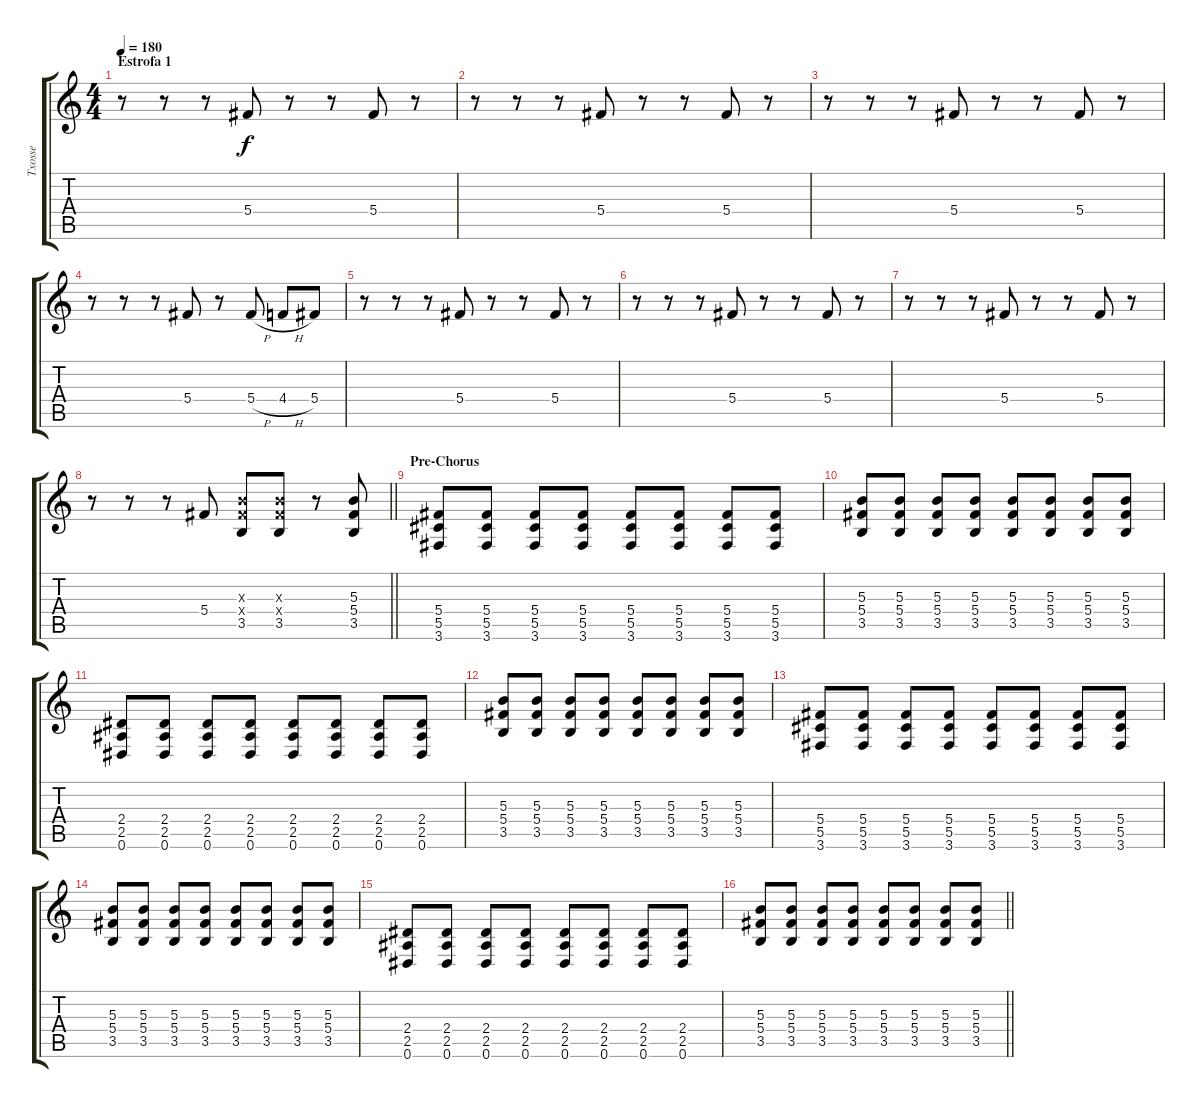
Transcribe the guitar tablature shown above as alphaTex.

\track ("Txosse" "Txosse") {instrument overdrivenguitar}
\staff {score tabs}
\tuning (Eb4 Bb3 Gb3 Db3 Ab2 Eb2) {hide}
\ts (4 4)
\section ("" "Estrofa 1")
\tempo 180
\clef g2
\ks c
r.8{dy f} r.8 r.8 5.4.8 r.8 r.8 5.4.8 r.8 |
r.8 r.8 r.8 5.4.8 r.8 r.8 5.4.8 r.8 |
r.8 r.8 r.8 5.4.8 r.8 r.8 5.4.8 r.8 |
r.8 r.8 r.8 5.4.8 r.8 5.4{h}.8 4.4{h}.8 5.4.8 |
r.8 r.8 r.8 5.4.8 r.8 r.8 5.4.8 r.8 |
r.8 r.8 r.8 5.4.8 r.8 r.8 5.4.8 r.8 |
r.8 r.8 r.8 5.4.8 r.8 r.8 5.4.8 r.8 |
\barLineRight lightlight
r.8 r.8 r.8 5.4.8 (5.3{x} 5.4{x} 3.5).8 (5.3{x} 5.4{x} 3.5).8 r.8 (5.3 5.4 3.5).8 |
\section ("" "Pre-Chorus")
(5.4 5.5 3.6).8 (5.4 5.5 3.6).8 (5.4 5.5 3.6).8 (5.4 5.5 3.6).8 (5.4 5.5 3.6).8 (5.4 5.5 3.6).8 (5.4 5.5 3.6).8 (5.4 5.5 3.6).8 |
(5.3 5.4 3.5).8 (5.3 5.4 3.5).8 (5.3 5.4 3.5).8 (5.3 5.4 3.5).8 (5.3 5.4 3.5).8 (5.3 5.4 3.5).8 (5.3 5.4 3.5).8 (5.3 5.4 3.5).8 |
(2.4 2.5 0.6).8 (2.4 2.5 0.6).8 (2.4 2.5 0.6).8 (2.4 2.5 0.6).8 (2.4 2.5 0.6).8 (2.4 2.5 0.6).8 (2.4 2.5 0.6).8 (2.4 2.5 0.6).8 |
(5.3 5.4 3.5).8 (5.3 5.4 3.5).8 (5.3 5.4 3.5).8 (5.3 5.4 3.5).8 (5.3 5.4 3.5).8 (5.3 5.4 3.5).8 (5.3 5.4 3.5).8 (5.3 5.4 3.5).8 |
(5.4 5.5 3.6).8 (5.4 5.5 3.6).8 (5.4 5.5 3.6).8 (5.4 5.5 3.6).8 (5.4 5.5 3.6).8 (5.4 5.5 3.6).8 (5.4 5.5 3.6).8 (5.4 5.5 3.6).8 |
(5.3 5.4 3.5).8 (5.3 5.4 3.5).8 (5.3 5.4 3.5).8 (5.3 5.4 3.5).8 (5.3 5.4 3.5).8 (5.3 5.4 3.5).8 (5.3 5.4 3.5).8 (5.3 5.4 3.5).8 |
(2.4 2.5 0.6).8 (2.4 2.5 0.6).8 (2.4 2.5 0.6).8 (2.4 2.5 0.6).8 (2.4 2.5 0.6).8 (2.4 2.5 0.6).8 (2.4 2.5 0.6).8 (2.4 2.5 0.6).8 |
\barLineRight lightlight
(5.3 5.4 3.5).8 (5.3 5.4 3.5).8 (5.3 5.4 3.5).8 (5.3 5.4 3.5).8 (5.3 5.4 3.5).8 (5.3 5.4 3.5).8 (5.3 5.4 3.5).8 (5.3 5.4 3.5).8
